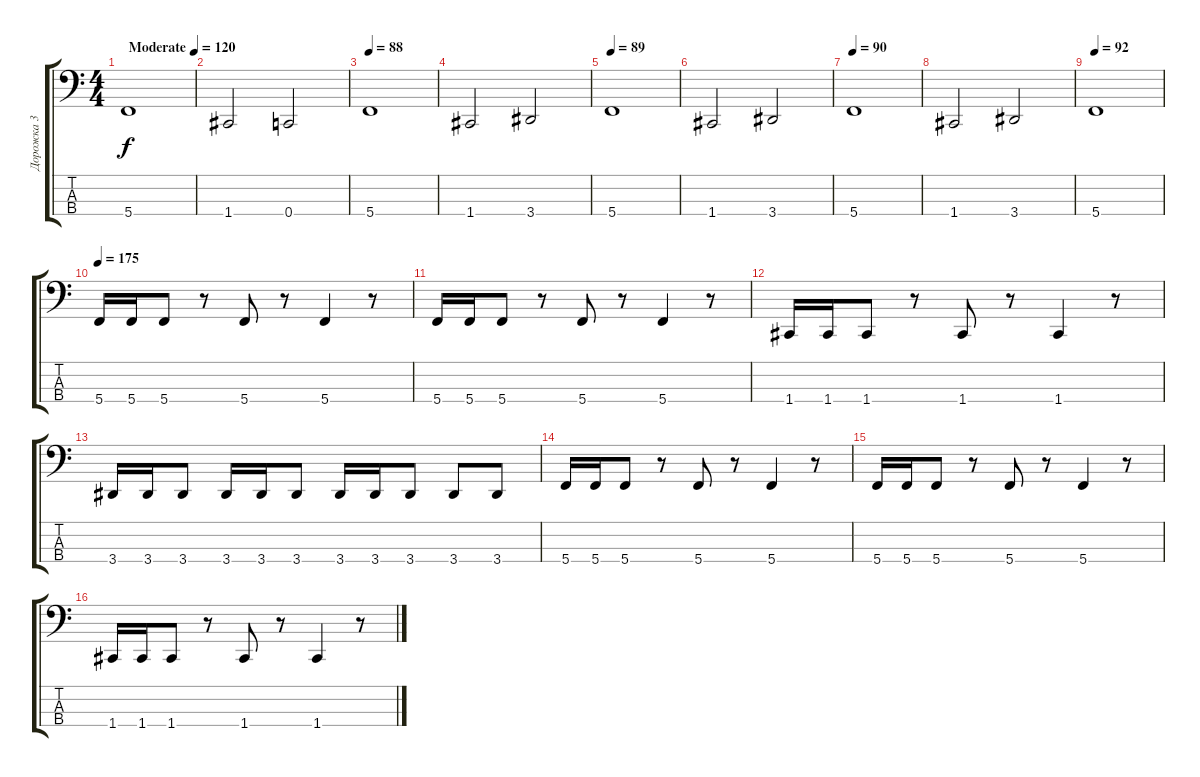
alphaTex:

\track ("Дорожка 3" "Дорожка 3") {instrument electricbasspick}
\staff {score tabs}
\tuning (F2 C2 G1 C1) {hide}
\ts (4 4)
\tempo (120 "Moderate")
\tempo 87
\tempo (120 "Moderate")
\clef f4
\ks c
5.4.1{dy f instrument electricbasspick} |
1.4.2 0.4.2 |
\tempo 88
5.4.1 |
1.4.2 3.4.2 |
\tempo 89
5.4.1 |
1.4.2 3.4.2 |
\tempo 90
5.4.1 |
1.4.2 3.4.2 |
\tempo 92
5.4.1 |
\tempo 175
5.4.16 5.4.16 5.4.8 r.8 5.4.8 r.8 5.4.4 r.8 |
5.4.16 5.4.16 5.4.8 r.8 5.4.8 r.8 5.4.4 r.8 |
1.4.16 1.4.16 1.4.8 r.8 1.4.8 r.8 1.4.4 r.8 |
3.4.16 3.4.16 3.4.8 3.4.16 3.4.16 3.4.8 3.4.16 3.4.16 3.4.8 3.4.8 3.4.8 |
5.4.16 5.4.16 5.4.8 r.8 5.4.8 r.8 5.4.4 r.8 |
5.4.16 5.4.16 5.4.8 r.8 5.4.8 r.8 5.4.4 r.8 |
1.4.16 1.4.16 1.4.8 r.8 1.4.8 r.8 1.4.4 r.8
